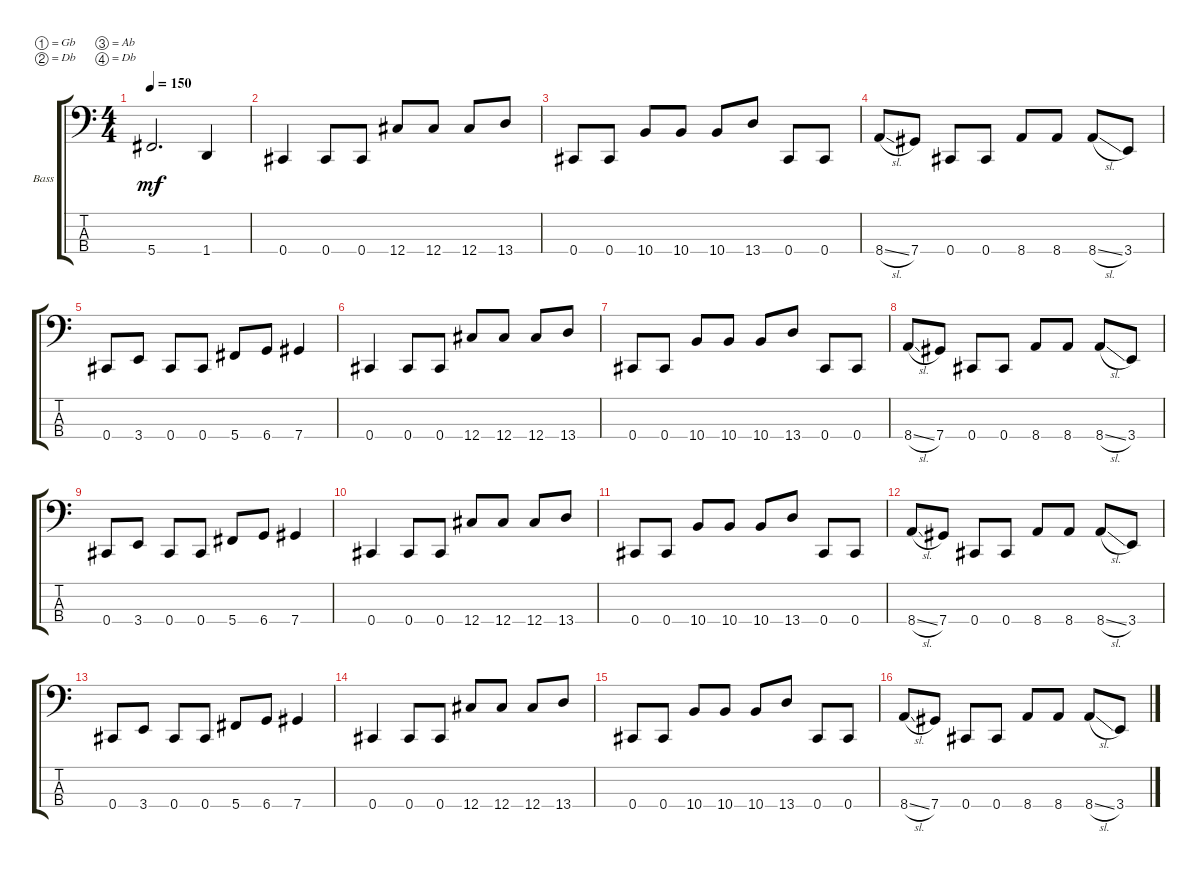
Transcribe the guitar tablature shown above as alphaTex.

\bracketExtendMode groupsimilarinstruments
\firstSystemTrackNameOrientation horizontal
\otherSystemsTrackNameOrientation horizontal
\track ("Kristian" "Bass") {instrument electricbassfinger}
\staff {score tabs}
\tuning (Gb2 Db2 Ab1 Db1)
\ts (4 4)
\tempo 150
\clef f4
\ks c
5.4.2{d dy mf} 1.4.4 |
0.4.4 0.4.8 0.4.8 12.4.8 12.4.8 12.4.8 13.4.8 |
0.4.8 0.4.8 10.4.8 10.4.8 10.4.8 13.4.8 0.4.8 0.4.8 |
8.4{sl}.8 7.4.8 0.4.8 0.4.8 8.4.8 8.4.8 8.4{sl}.8 3.4.8 |
0.4.8 3.4.8 0.4.8 0.4.8 5.4.8 6.4.8 7.4.4 |
0.4.4 0.4.8 0.4.8 12.4.8 12.4.8 12.4.8 13.4.8 |
0.4.8 0.4.8 10.4.8 10.4.8 10.4.8 13.4.8 0.4.8 0.4.8 |
8.4{sl}.8 7.4.8 0.4.8 0.4.8 8.4.8 8.4.8 8.4{sl}.8 3.4.8 |
0.4.8 3.4.8 0.4.8 0.4.8 5.4.8 6.4.8 7.4.4 |
0.4.4 0.4.8 0.4.8 12.4.8 12.4.8 12.4.8 13.4.8 |
0.4.8 0.4.8 10.4.8 10.4.8 10.4.8 13.4.8 0.4.8 0.4.8 |
8.4{sl}.8 7.4.8 0.4.8 0.4.8 8.4.8 8.4.8 8.4{sl}.8 3.4.8 |
0.4.8 3.4.8 0.4.8 0.4.8 5.4.8 6.4.8 7.4.4 |
0.4.4 0.4.8 0.4.8 12.4.8 12.4.8 12.4.8 13.4.8 |
0.4.8 0.4.8 10.4.8 10.4.8 10.4.8 13.4.8 0.4.8 0.4.8 |
8.4{sl}.8 7.4.8 0.4.8 0.4.8 8.4.8 8.4.8 8.4{sl}.8 3.4.8
